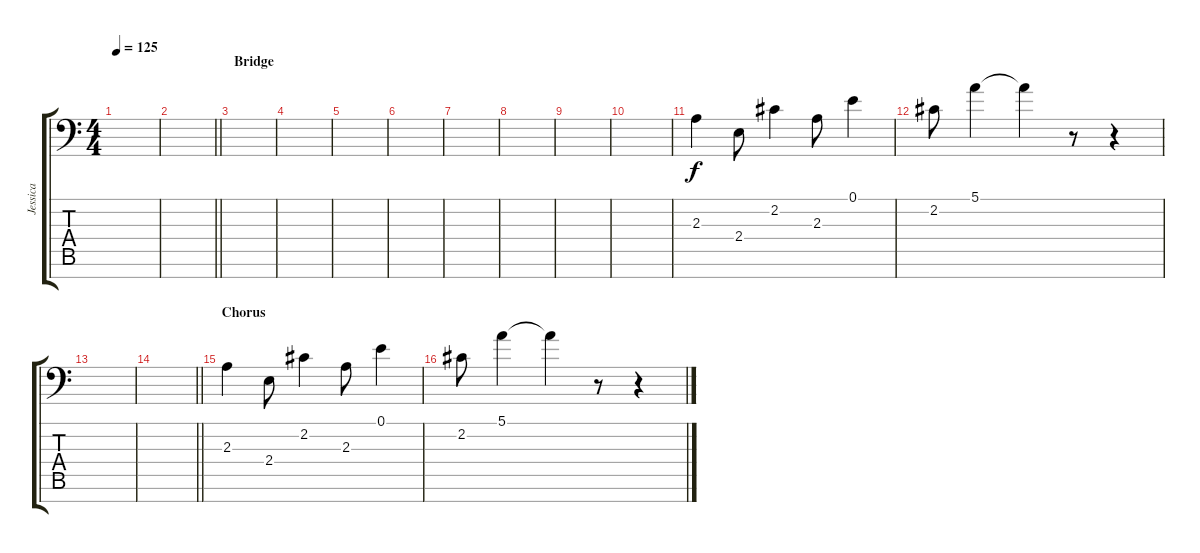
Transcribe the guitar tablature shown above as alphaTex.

\track ("Jessica" "Jessica") {instrument oboe}
\staff {score tabs}
\tuning (E4 B3 G3 D3 A2 E2 C-1) {hide}
\ts (4 4)
\tempo 125
\clef f4
\ks c
|
\barLineRight lightlight
|
\section ("" "Bridge")
|
|
|
|
|
|
|
|
2.3.4 2.4.8 2.2.4 2.3.8 0.1.4 |
2.2.8 5.1.4 5.1{t}.4 r.8 r.4 |
|
\barLineRight lightlight
|
\section ("" "Chorus")
2.3.4 2.4.8 2.2.4 2.3.8 0.1.4 |
2.2.8 5.1.4 5.1{t}.4 r.8 r.4
